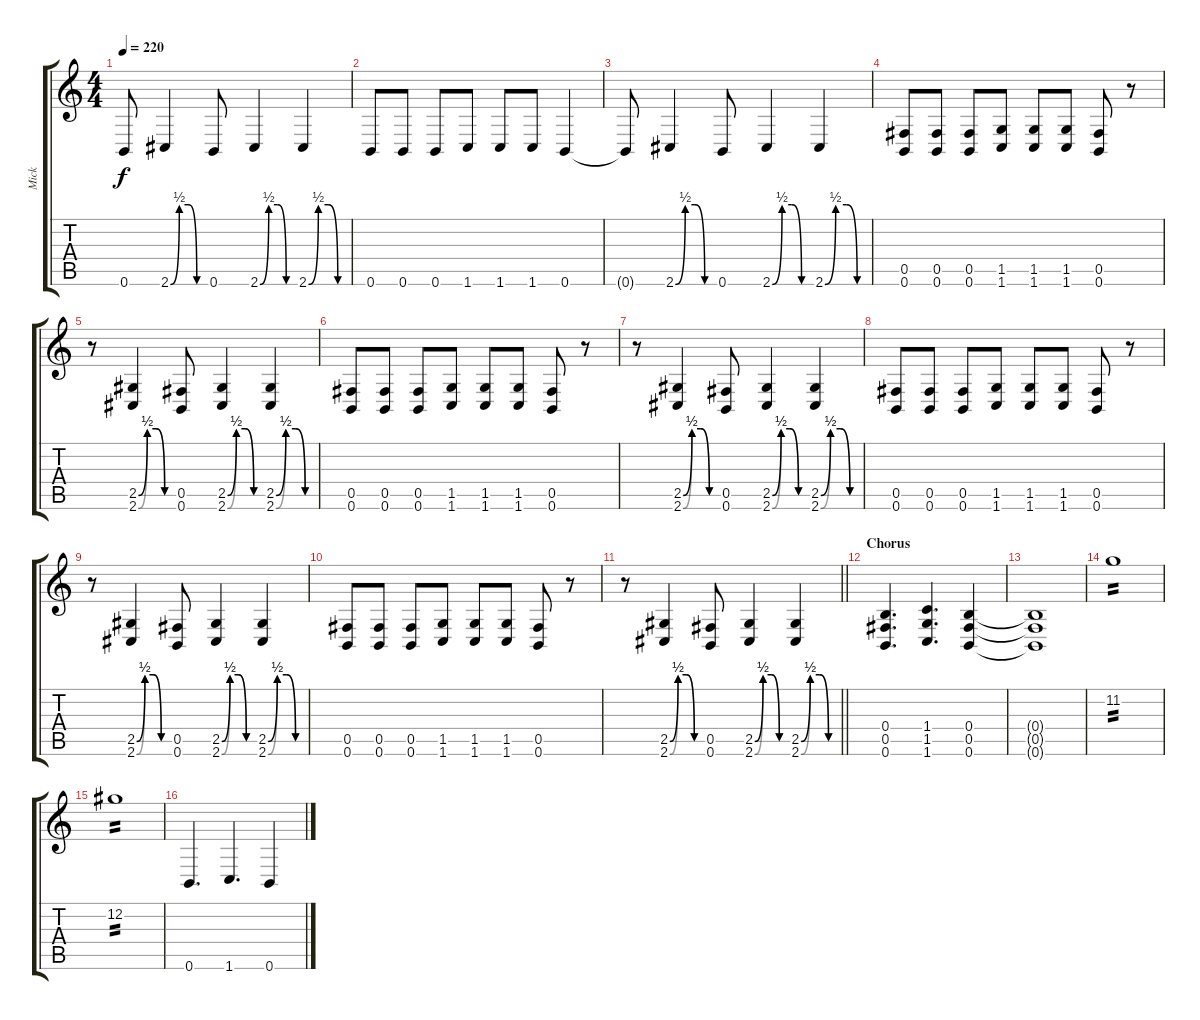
\track ("Mick" "Mick") {instrument distortionguitar}
\staff {score tabs}
\tuning (Db4 Ab3 E3 B2 Gb2 B1) {hide}
\ts (4 4)
\tempo 220
\clef g2
\ks c
0.6{t}.8{dy f} 2.6{be (custom 0 0 15 2 30 2 45 0 60 0)}.4 0.6.8 2.6{be (custom 0 0 15 2 30 2 45 0 60 0)}.4 2.6{be (custom 0 0 15 2 30 2 45 0 60 0)}.4 |
0.6.8 0.6.8 0.6.8 1.6.8 1.6.8 1.6.8 0.6.4 |
0.6{t}.8 2.6{be (custom 0 0 15 2 30 2 45 0 60 0)}.4 0.6.8 2.6{be (custom 0 0 15 2 30 2 45 0 60 0)}.4 2.6{be (custom 0 0 15 2 30 2 45 0 60 0)}.4 |
(0.5 0.6).8 (0.5 0.6).8 (0.5 0.6).8 (1.5 1.6).8 (1.5 1.6).8 (1.5 1.6).8 (0.5 0.6).8 r.8 |
r.8 (2.5{be (custom 0 0 15 2 30 2 45 0 60 0)} 2.6{be (custom 0 0 15 2 30 2 45 0 60 0)}).4 (0.5 0.6).8 (2.5{be (custom 0 0 15 2 30 2 45 0 60 0)} 2.6{be (custom 0 0 15 2 30 2 45 0 60 0)}).4 (2.5{be (custom 0 0 15 2 30 2 45 0 60 0)} 2.6{be (custom 0 0 15 2 30 2 45 0 60 0)}).4 |
(0.5 0.6).8 (0.5 0.6).8 (0.5 0.6).8 (1.5 1.6).8 (1.5 1.6).8 (1.5 1.6).8 (0.5 0.6).8 r.8 |
r.8 (2.5{be (custom 0 0 15 2 30 2 45 0 60 0)} 2.6{be (custom 0 0 15 2 30 2 45 0 60 0)}).4 (0.5 0.6).8 (2.5{be (custom 0 0 15 2 30 2 45 0 60 0)} 2.6{be (custom 0 0 15 2 30 2 45 0 60 0)}).4 (2.5{be (custom 0 0 15 2 30 2 45 0 60 0)} 2.6{be (custom 0 0 15 2 30 2 45 0 60 0)}).4 |
(0.5 0.6).8 (0.5 0.6).8 (0.5 0.6).8 (1.5 1.6).8 (1.5 1.6).8 (1.5 1.6).8 (0.5 0.6).8 r.8 |
r.8 (2.5{be (custom 0 0 15 2 30 2 45 0 60 0)} 2.6{be (custom 0 0 15 2 30 2 45 0 60 0)}).4 (0.5 0.6).8 (2.5{be (custom 0 0 15 2 30 2 45 0 60 0)} 2.6{be (custom 0 0 15 2 30 2 45 0 60 0)}).4 (2.5{be (custom 0 0 15 2 30 2 45 0 60 0)} 2.6{be (custom 0 0 15 2 30 2 45 0 60 0)}).4 |
(0.5 0.6).8 (0.5 0.6).8 (0.5 0.6).8 (1.5 1.6).8 (1.5 1.6).8 (1.5 1.6).8 (0.5 0.6).8 r.8 |
\barLineRight lightlight
r.8 (2.5{be (custom 0 0 15 2 30 2 45 0 60 0)} 2.6{be (custom 0 0 15 2 30 2 45 0 60 0)}).4 (0.5 0.6).8 (2.5{be (custom 0 0 15 2 30 2 45 0 60 0)} 2.6{be (custom 0 0 15 2 30 2 45 0 60 0)}).4 (2.5{be (custom 0 0 15 2 30 2 45 0 60 0)} 2.6{be (custom 0 0 15 2 30 2 45 0 60 0)}).4 |
\section ("" "Chorus")
(0.4 0.5 0.6).4{d} (1.4 1.5 1.6).4{d} (0.4 0.5 0.6).4 |
(0.4{t} 0.5{t} 0.6{t}).1 |
11.2.1{tp 2} |
12.2.1{tp 2} |
0.6.4{d} 1.6.4{d} 0.6.4
